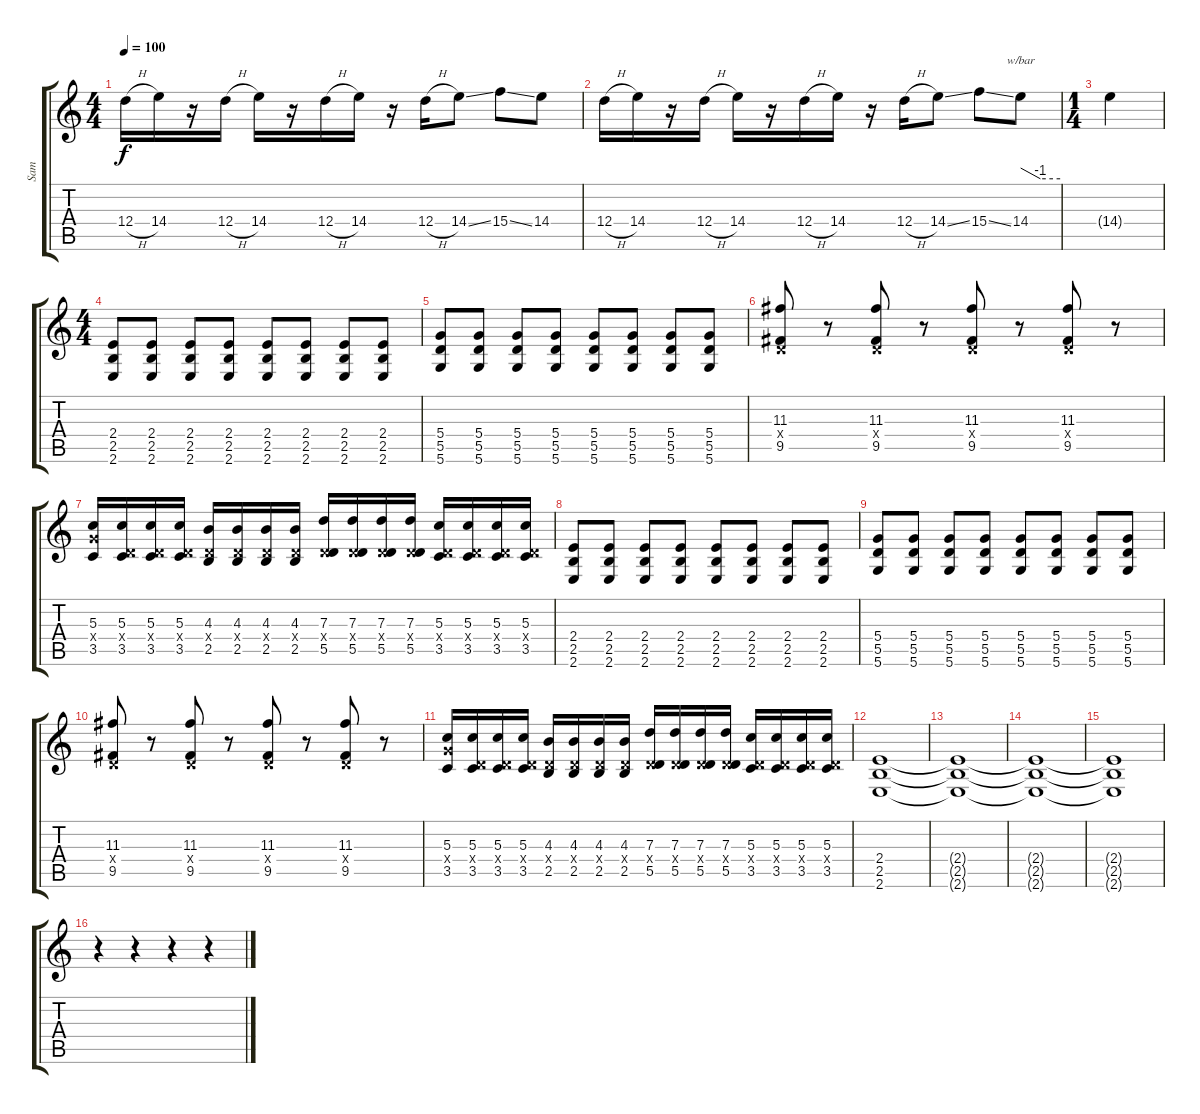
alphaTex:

\track ("Sam" "Sam") {instrument distortionguitar}
\staff {score tabs}
\tuning (E4 B3 G3 D3 A2 D2) {hide}
\ts (4 4)
\tempo 100
\clef g2
\ks c
12.4{h}.16{dy f} 14.4.16 r.16 12.4{h}.16 14.4.16 r.16 12.4{h}.16 14.4.16 r.16 12.4{h}.16 14.4{ss}.8 15.4{ss}.8 14.4.8 |
12.4{h}.16 14.4.16 r.16 12.4{h}.16 14.4.16 r.16 12.4{h}.16 14.4.16 r.16 12.4{h}.16 14.4{ss}.8 15.4{ss}.8 14.4.8{tbe (custom default 0 0 30 -4 60 -4)} |
\ts (1 4)
14.4{t}.4 |
\ts (4 4)
(2.4 2.5 2.6).8 (2.4 2.5 2.6).8 (2.4 2.5 2.6).8 (2.4 2.5 2.6).8 (2.4 2.5 2.6).8 (2.4 2.5 2.6).8 (2.4 2.5 2.6).8 (2.4 2.5 2.6).8 |
(5.4 5.5 5.6).8 (5.4 5.5 5.6).8 (5.4 5.5 5.6).8 (5.4 5.5 5.6).8 (5.4 5.5 5.6).8 (5.4 5.5 5.6).8 (5.4 5.5 5.6).8 (5.4 5.5 5.6).8 |
(11.3 0.4{x} 9.5).8 r.8 (11.3 0.4{x} 9.5).8 r.8 (11.3 0.4{x} 9.5).8 r.8 (11.3 0.4{x} 9.5).8 r.8 |
(5.3 5.4{x} 3.5).16 (5.3 0.4{x} 3.5).16 (5.3 0.4{x} 3.5).16 (5.3 0.4{x} 3.5).16 (4.3 0.4{x} 2.5).16 (4.3 0.4{x} 2.5).16 (4.3 0.4{x} 2.5).16 (4.3 0.4{x} 2.5).16 (7.3 0.4{x} 5.5).16 (7.3 0.4{x} 5.5).16 (7.3 0.4{x} 5.5).16 (7.3 0.4{x} 5.5).16 (5.3 0.4{x} 3.5).16 (5.3 0.4{x} 3.5).16 (5.3 0.4{x} 3.5).16 (5.3 0.4{x} 3.5).16 |
(2.4 2.5 2.6).8 (2.4 2.5 2.6).8 (2.4 2.5 2.6).8 (2.4 2.5 2.6).8 (2.4 2.5 2.6).8 (2.4 2.5 2.6).8 (2.4 2.5 2.6).8 (2.4 2.5 2.6).8 |
(5.4 5.5 5.6).8 (5.4 5.5 5.6).8 (5.4 5.5 5.6).8 (5.4 5.5 5.6).8 (5.4 5.5 5.6).8 (5.4 5.5 5.6).8 (5.4 5.5 5.6).8 (5.4 5.5 5.6).8 |
(11.3 0.4{x} 9.5).8 r.8 (11.3 0.4{x} 9.5).8 r.8 (11.3 0.4{x} 9.5).8 r.8 (11.3 0.4{x} 9.5).8 r.8 |
(5.3 5.4{x} 3.5).16 (5.3 0.4{x} 3.5).16 (5.3 0.4{x} 3.5).16 (5.3 0.4{x} 3.5).16 (4.3 0.4{x} 2.5).16 (4.3 0.4{x} 2.5).16 (4.3 0.4{x} 2.5).16 (4.3 0.4{x} 2.5).16 (7.3 0.4{x} 5.5).16 (7.3 0.4{x} 5.5).16 (7.3 0.4{x} 5.5).16 (7.3 0.4{x} 5.5).16 (5.3 0.4{x} 3.5).16 (5.3 0.4{x} 3.5).16 (5.3 0.4{x} 3.5).16 (5.3 0.4{x} 3.5).16 |
(2.4 2.5 2.6).1 |
(2.4{t} 2.5{t} 2.6{t}).1 |
(2.4{t} 2.5{t} 2.6{t}).1 |
(2.4{t} 2.5{t} 2.6{t}).1 |
r.4 r.4 r.4 r.4
